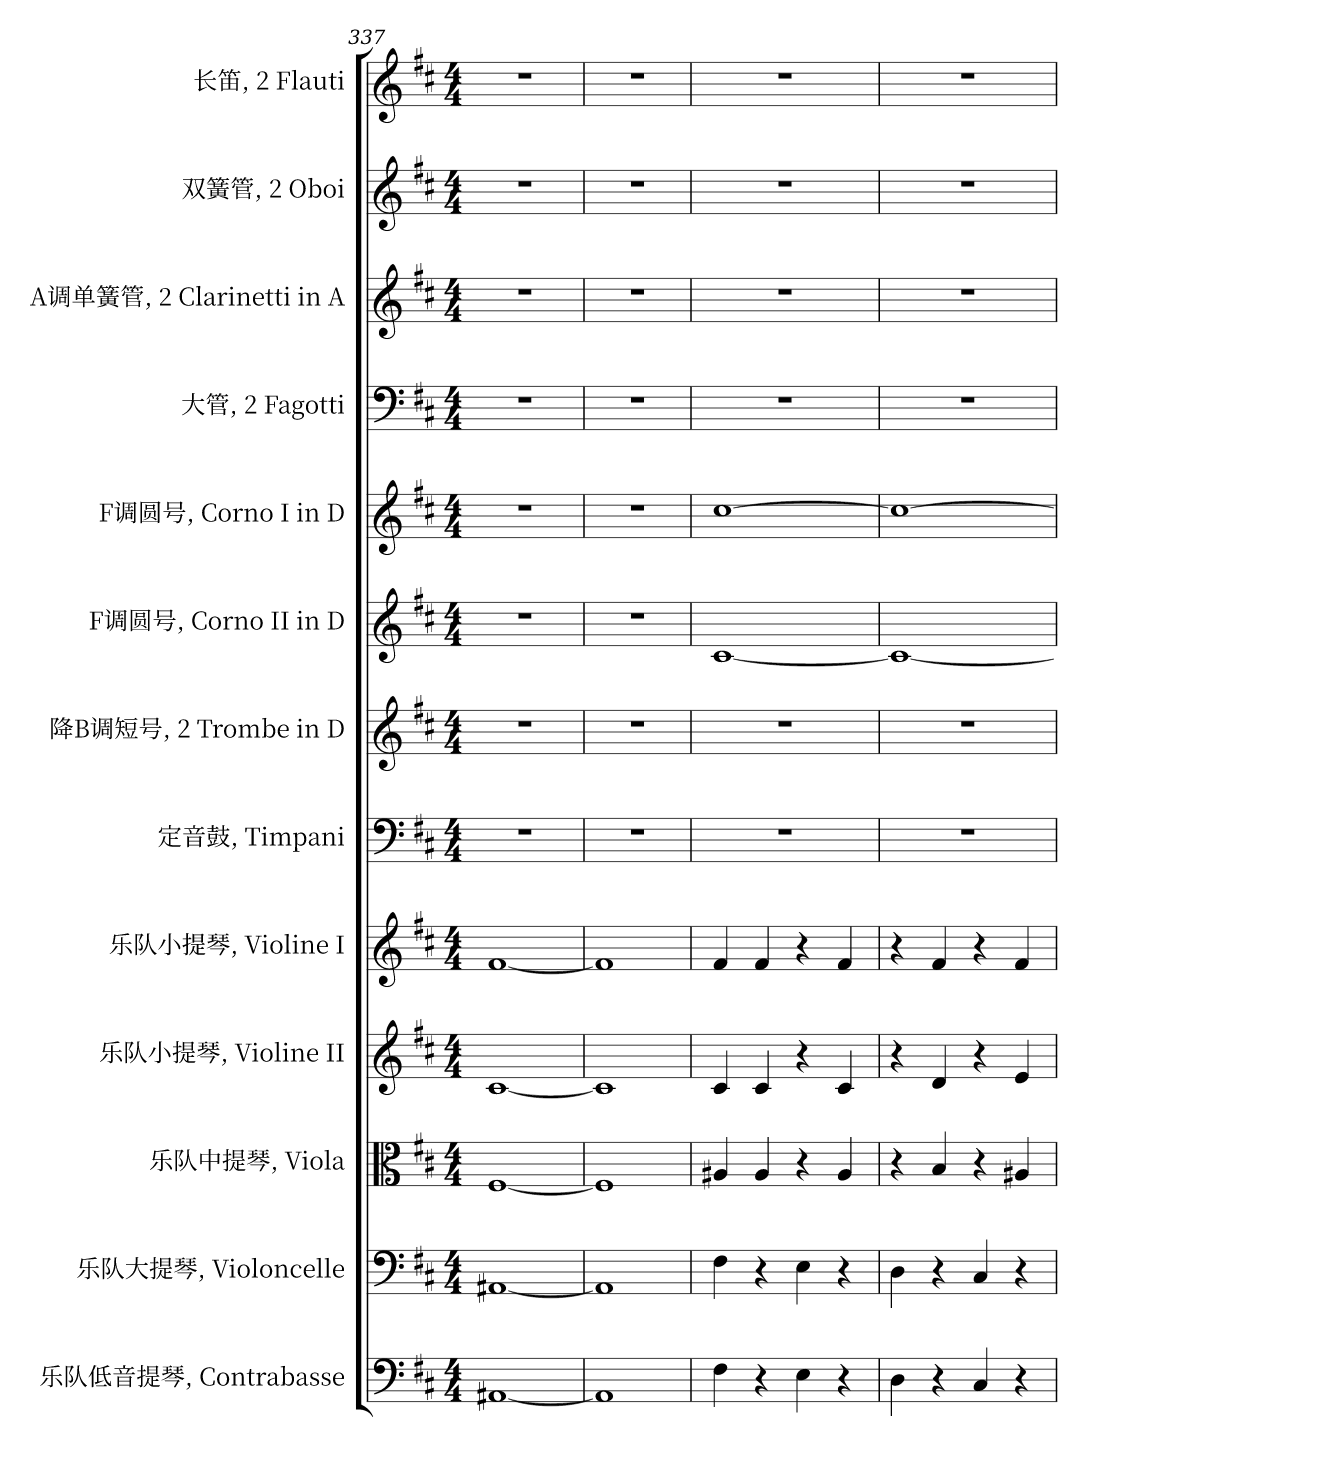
**kern	**kern	**kern	**kern	**kern	**kern	**kern	**kern	**kern	**kern	**kern	**kern	**kern
*part13	*part12	*part11	*part10	*part9	*part8	*part7	*part6	*part5	*part4	*part3	*part2	*part1
*staff13	*staff12	*staff11	*staff10	*staff9	*staff8	*staff7	*staff6	*staff5	*staff4	*staff3	*staff2	*staff1
*I"乐队低音提琴, Contrabasse	*I"乐队大提琴, Violoncelle	*I"乐队中提琴, Viola	*I"乐队小提琴, Violine II	*I"乐队小提琴, Violine I	*I"定音鼓, Timpani	*I"降B调短号, 2 Trombe in D	*I"F调圆号, Corno II in D	*I"F调圆号, Corno I in D	*I"大管, 2 Fagotti	*I"A调单簧管, 2 Clarinetti in A	*I"双簧管, 2 Oboi	*I"长笛, 2 Flauti
*I'Cbs.	*	*	*	*	*I'Timp.	*	*	*	*	*I'A Cl.	*I'Ob.	*I'Fl.
*clefF4	*clefF4	*clefC3	*clefG2	*clefG2	*clefF4	*clefG2	*clefG2	*clefG2	*clefF4	*clefG2	*clefG2	*clefG2
*ITrd7c12	*	*	*	*	*	*ITrd1c2	*ITrd4c7	*ITrd4c7	*	*ITrd2c3	*	*
*k[f#c#]	*k[f#c#]	*k[f#c#]	*k[f#c#]	*k[f#c#]	*k[f#c#]	*k[]	*k[f#]	*k[f#]	*k[f#c#]	*k[f#c#g#d#a#]	*k[f#c#]	*k[f#c#]
*M4/4	*M4/4	*M4/4	*M4/4	*M4/4	*M4/4	*M4/4	*M4/4	*M4/4	*M4/4	*M4/4	*M4/4	*M4/4
*MM180	*MM180	*MM180	*MM180	*MM180	*MM180	*MM180	*MM180	*MM180	*MM180	*MM180	*MM180	*MM180
=337	=337	=337	=337	=337	=337	=337	=337	=337	=337	=337	=337	=337
[1AAA#X	[1AA#X	[1F#	[1c#	[1f#	1r	1r	1r	1r	1r	1r	1r	1r
!!LO:PB:g=z
=338	=338	=338	=338	=338	=338	=338	=338	=338	=338	=338	=338	=338
1AAA#]	1AA#]	1F#]	1c#]	1f#]	1r	1r	1r	1r	1r	1r	1r	1r
=339	=339	=339	=339	=339	=339	=339	=339	=339	=339	=339	=339	=339
*	*	*	*	*	*	*	*	*	*	*	*	*MM263
4FF#\	4F#\	4A#X/	4c#/	4f#/	1r	1r	[1F#	[1f#	1r	1r	1r	1r
4r	4r	4A#/	4c#/	4f#/	.	.	.	.	.	.	.	.
4EE\	4E\	4r	4r	4r	.	.	.	.	.	.	.	.
4r	4r	4A#/	4c#/	4f#/	.	.	.	.	.	.	.	.
=340	=340	=340	=340	=340	=340	=340	=340	=340	=340	=340	=340	=340
*	*	*	*	*	*	*	*	*	*	*	*	*MM263
4DD\	4D\	4r	4r	4r	1r	1r	1F#_	1f#_	1r	1r	1r	1r
4r	4r	4B/	4d/	4f#/	.	.	.	.	.	.	.	.
4CC#/	4C#/	4r	4r	4r	.	.	.	.	.	.	.	.
4r	4r	4A#X/	4e/	4f#/	.	.	.	.	.	.	.	.
=	=	=	=	=	=	=	=	=	=	=	=	=
*-	*-	*-	*-	*-	*-	*-	*-	*-	*-	*-	*-	*-
